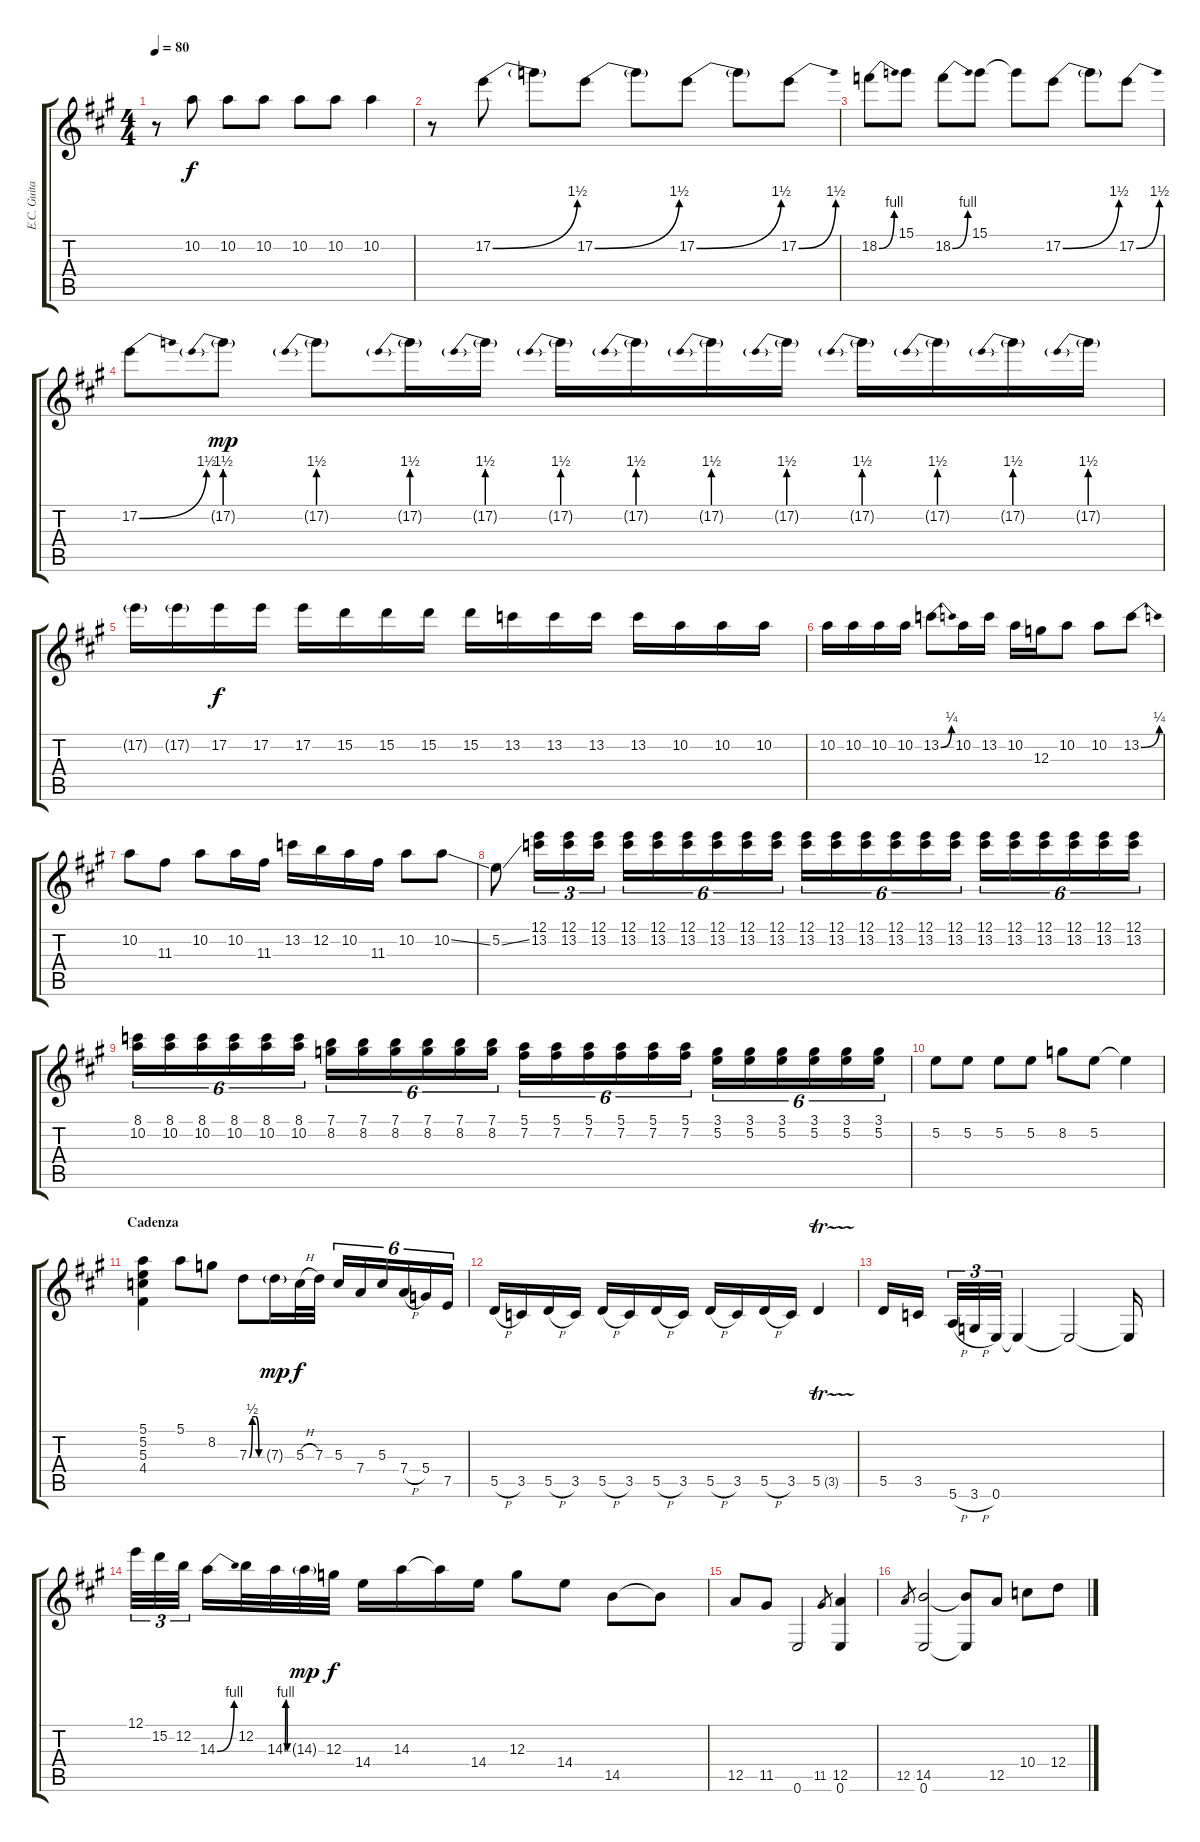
\track ("E.C. Guitar" "E.C. Guita") {instrument electricguitarclean}
\staff {score tabs}
\tuning (E4 B3 G3 D3 A2 E2) {hide}
\ts (4 4)
\tempo 80
\clef g2
\ks a
r.8{dy f} 10.2.8 10.2.8 10.2.8 10.2.8 10.2.8 10.2.4 |
r.8 17.2{be (bend 0 0 60 6)}.8 17.2{t}.8 17.2{be (bend 0 0 60 6)}.8 17.2{t}.8 17.2{be (bend 0 0 60 6)}.8 17.2{t}.8 17.2{be (bend 0 0 60 6)}.8 |
18.2{be (bend 0 0 60 4)}.8 15.1.8 18.2{be (bend 0 0 60 4)}.8 15.1.8 15.1{t}.8 17.2{be (bend 0 0 60 6)}.8 17.2{t}.8 17.2{be (bend 0 0 60 6)}.8 |
17.2{be (bend 0 0 60 6)}.8 17.2{be (prebend 0 6 60 6) g}.8{dy mp} 17.2{be (prebend 0 6 60 6) g}.8 17.2{be (prebend 0 6 60 6) g}.16 17.2{be (prebend 0 6 60 6) g}.16 17.2{be (prebend 0 6 60 6) g}.16 17.2{be (prebend 0 6 60 6) g}.16 17.2{be (prebend 0 6 60 6) g}.16 17.2{be (prebend 0 6 60 6) g}.16 17.2{be (prebend 0 6 60 6) g}.16 17.2{be (prebend 0 6 60 6) g}.16 17.2{be (prebend 0 6 60 6) g}.16 17.2{be (prebend 0 6 60 6) g}.16 |
17.2{g}.16 17.2{g}.16 17.2.16{dy f} 17.2.16 17.2.16 15.2.16 15.2.16 15.2.16 15.2.16 13.2.16 13.2.16 13.2.16 13.2.16 10.2.16 10.2.16 10.2.16 |
10.2.16 10.2.16 10.2.16 10.2.16 13.2{be (bend 0 0 60 1)}.8 10.2.16 13.2.16 10.2.16 12.3.16 10.2.8 10.2.8 13.2{be (bend 0 0 60 1)}.8 |
10.2.8 11.3.8 10.2.8 10.2.16 11.3.16 13.2.16 12.2.16 10.2.16 11.3.16 10.2.8 10.2{ss}.8 |
5.2{ss}.8 (12.1 13.2).16{tu (3 2)} (12.1 13.2).16{tu (3 2)} (12.1 13.2).16{tu (3 2)} (12.1 13.2).16{tu (6 4)} (12.1 13.2).16{tu (6 4)} (12.1 13.2).16{tu (6 4)} (12.1 13.2).16{tu (6 4)} (12.1 13.2).16{tu (6 4)} (12.1 13.2).16{tu (6 4)} (12.1 13.2).16{tu (6 4)} (12.1 13.2).16{tu (6 4)} (12.1 13.2).16{tu (6 4)} (12.1 13.2).16{tu (6 4)} (12.1 13.2).16{tu (6 4)} (12.1 13.2).16{tu (6 4)} (12.1 13.2).16{tu (6 4)} (12.1 13.2).16{tu (6 4)} (12.1 13.2).16{tu (6 4)} (12.1 13.2).16{tu (6 4)} (12.1 13.2).16{tu (6 4)} (12.1 13.2).16{tu (6 4)} |
(8.1 10.2).16{tu (6 4)} (8.1 10.2).16{tu (6 4)} (8.1 10.2).16{tu (6 4)} (8.1 10.2).16{tu (6 4)} (8.1 10.2).16{tu (6 4)} (8.1 10.2).16{tu (6 4)} (7.1 8.2).16{tu (6 4)} (7.1 8.2).16{tu (6 4)} (7.1 8.2).16{tu (6 4)} (7.1 8.2).16{tu (6 4)} (7.1 8.2).16{tu (6 4)} (7.1 8.2).16{tu (6 4)} (5.1 7.2).16{tu (6 4)} (5.1 7.2).16{tu (6 4)} (5.1 7.2).16{tu (6 4)} (5.1 7.2).16{tu (6 4)} (5.1 7.2).16{tu (6 4)} (5.1 7.2).16{tu (6 4)} (3.1 5.2).16{tu (6 4)} (3.1 5.2).16{tu (6 4)} (3.1 5.2).16{tu (6 4)} (3.1 5.2).16{tu (6 4)} (3.1 5.2).16{tu (6 4)} (3.1 5.2).16{tu (6 4)} |
5.2.8 5.2.8 5.2.8 5.2.8 8.2.8 5.2.8 5.2{t}.4 |
\section ("" "Cadenza")
(5.1 5.2 5.3 4.4).4 5.1.8 8.2.8 7.3{be (custom 0 0 15 2 30 2 45 0 60 0)}.8 7.3{g}.16{dy mp} 5.3{h}.32{dy f} 7.3.32 5.3.16{tu (6 4)} 7.4.16{tu (6 4)} 5.3.16{tu (6 4)} 7.4{h}.16{tu (6 4)} 5.4.16{tu (6 4)} 7.5.16{tu (6 4)} |
5.5{h}.16 3.5.16 5.5{h}.16 3.5.16 5.5{h}.16 3.5.16 5.5{h}.16 3.5.16 5.5{h}.16 3.5.16 5.5{h}.16 3.5.16 5.5{tr (3 32)}.4 |
5.5.16 3.5.16 5.6{h}.32{tu (3 2)} 3.6{h}.32{tu (3 2)} 0.6.32{tu (3 2)} 0.6{t}.4 0.6{t}.2 0.6{t}.16 |
12.1.32{tu (3 2)} 15.2.32{tu (3 2)} 12.2.32{tu (3 2)} 14.3{be (bend 0 0 60 4)}.16 12.2.32 14.3{be (custom 0 0 15 4 30 4 45 0 60 0)}.32 14.3{g}.32{dy mp} 12.3.32{dy f} 14.4.16 14.3.16 14.3{t}.16 14.4.16 12.3.8 14.4.8 14.5.8 14.5{t}.8 |
12.5.8 11.5.8 0.6.2 11.5.8{gr} (12.5 0.6).4 |
12.5.8{gr} (14.5 0.6).2 (14.5{t} 0.6{t}).8 12.5.8 10.4.8 12.4.8
